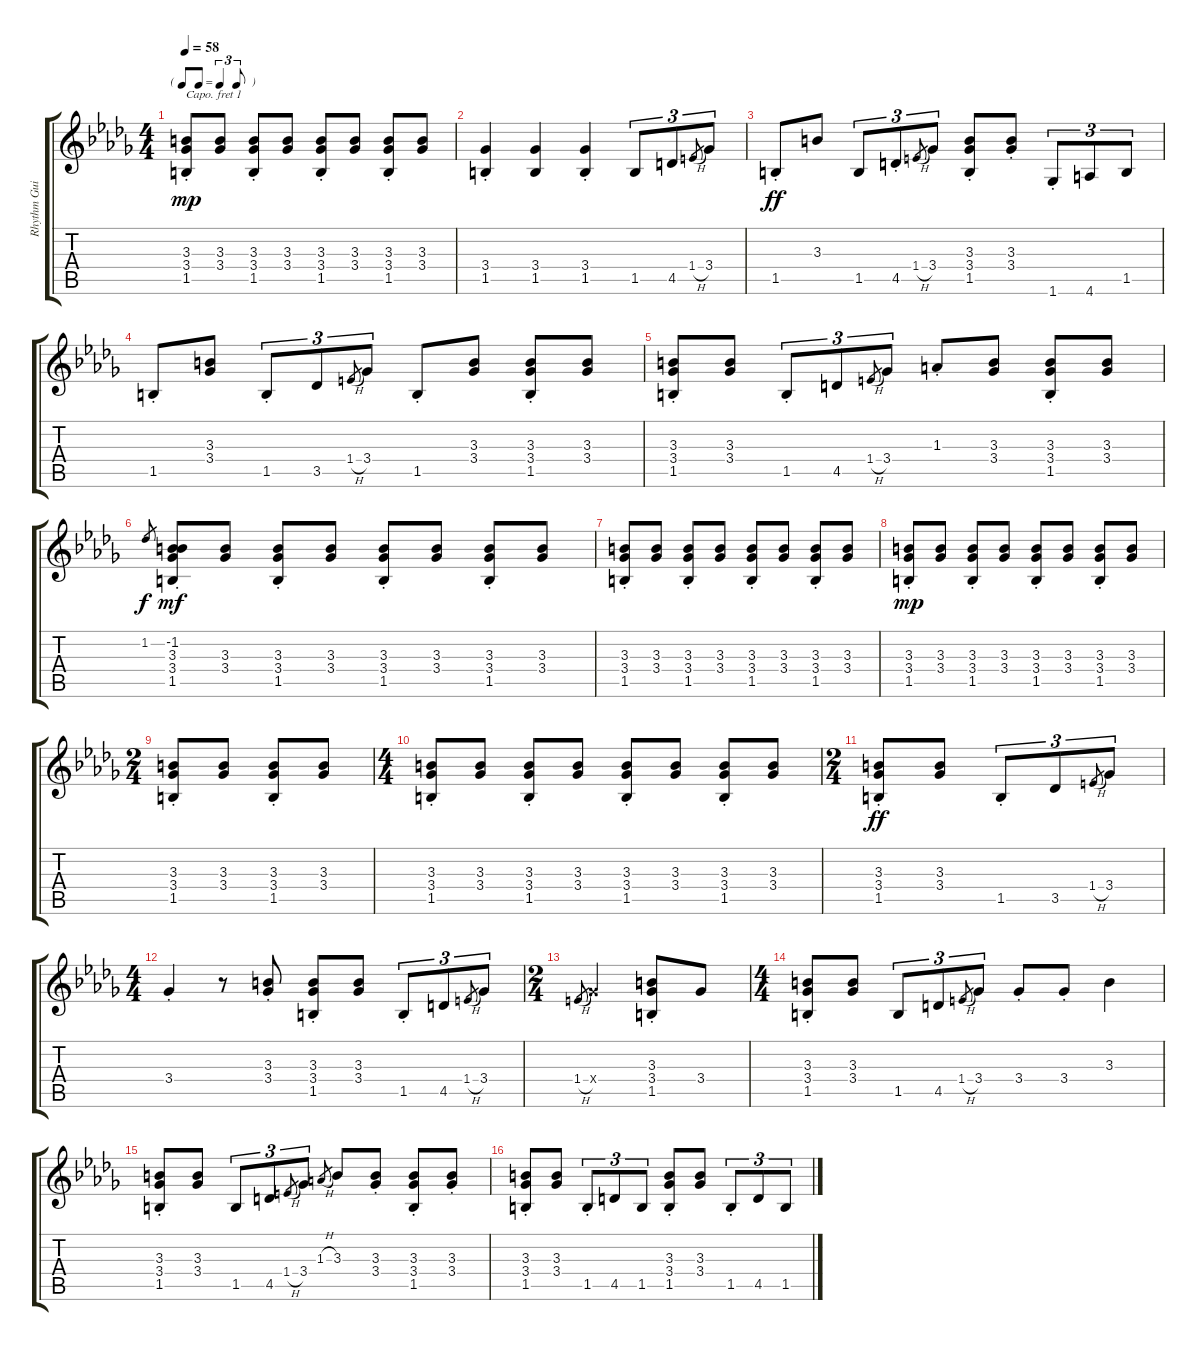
\track ("Rhythm Guitar capo 1st Fret- Std Tuned" "Rhythm Gui") {instrument acousticguitarsteel}
\staff {score tabs}
\capo 1
\tuning (E4 B3 G3 D3 A2 E2) {hide}
\ts (4 4)
\tf triplet8th
\tempo 58
\clef g2
\ks db
(3.3{st} 3.4{st} 1.5{st}).8{dy mp} (3.3 3.4).8 (3.3{st} 3.4{st} 1.5{st}).8 (3.3 3.4).8 (3.3{st} 3.4{st} 1.5{st}).8 (3.3 3.4).8 (3.3{st} 3.4{st} 1.5{st}).8 (3.3 3.4).8 |
(3.4{st} 1.5{st}).4 (3.4 1.5).4 (3.4{st} 1.5{st}).4 1.5.8{tu (3 2)} 4.5.8{tu (3 2)} 1.4{h}.8{gr} 3.4.8{tu (3 2)} |
1.5{st}.8{dy ff} 3.3.8 1.5.8{tu (3 2)} 4.5{st}.8{tu (3 2)} 1.4{h}.8{gr} 3.4.8{tu (3 2)} (3.3{st} 3.4{st} 1.5{st}).8 (3.3{st} 3.4{st}).8 1.6{st}.8{tu (3 2)} 4.6.8{tu (3 2)} 1.5.8{tu (3 2)} |
1.5{st}.8 (3.3 3.4).8 1.5{st}.8{tu (3 2)} 3.5.8{tu (3 2)} 1.4{h}.8{gr} 3.4.8{tu (3 2)} 1.5{st}.8 (3.3 3.4).8 (3.3{st} 3.4{st} 1.5{st}).8 (3.3 3.4).8 |
(3.3{st} 3.4{st} 1.5{st}).8 (3.3 3.4).8 1.5{st}.8{tu (3 2)} 4.5.8{tu (3 2)} 1.4{h}.8{gr} 3.4.8{tu (3 2)} 1.3{st}.8 (3.3 3.4).8 (3.3{st} 3.4{st} 1.5{st}).8 (3.3 3.4).8 |
1.2.8{gr dy f} (-1.2 3.3{st} 3.4{st} 1.5{st}).8{dy mf} (3.3 3.4).8 (3.3{st} 3.4{st} 1.5{st}).8 (3.3 3.4).8 (3.3{st} 3.4{st} 1.5{st}).8 (3.3 3.4).8 (3.3{st} 3.4{st} 1.5{st}).8 (3.3 3.4).8 |
(3.3{st} 3.4{st} 1.5{st}).8 (3.3 3.4).8 (3.3{st} 3.4{st} 1.5{st}).8 (3.3 3.4).8 (3.3{st} 3.4{st} 1.5{st}).8 (3.3 3.4).8 (3.3{st} 3.4{st} 1.5{st}).8 (3.3 3.4).8 |
(3.3{st} 3.4{st} 1.5{st}).8{dy mp} (3.3 3.4).8 (3.3{st} 3.4{st} 1.5{st}).8 (3.3 3.4).8 (3.3{st} 3.4{st} 1.5{st}).8 (3.3 3.4).8 (3.3{st} 3.4{st} 1.5{st}).8 (3.3 3.4).8 |
\ts (2 4)
(3.3{st} 3.4{st} 1.5{st}).8 (3.3 3.4).8 (3.3{st} 3.4{st} 1.5{st}).8 (3.3 3.4).8 |
\ts (4 4)
(3.3{st} 3.4{st} 1.5{st}).8 (3.3 3.4).8 (3.3{st} 3.4{st} 1.5{st}).8 (3.3 3.4).8 (3.3{st} 3.4{st} 1.5{st}).8 (3.3 3.4).8 (3.3{st} 3.4{st} 1.5{st}).8 (3.3 3.4).8 |
\ts (2 4)
(3.3{st} 3.4{st} 1.5{st}).8{dy ff} (3.3 3.4).8 1.5{st}.8{tu (3 2)} 3.5.8{tu (3 2)} 1.4{h}.8{gr} 3.4.8{tu (3 2)} |
\ts (4 4)
3.4{st}.4 r.8 (3.3{st} 3.4{st}).8 (3.3{st} 3.4{st} 1.5{st}).8 (3.3 3.4).8 1.5{st}.8{tu (3 2)} 4.5.8{tu (3 2)} 1.4{h}.8{gr} 3.4.8{tu (3 2)} |
\ts (2 4)
1.4{h}.8{gr} 3.4{x}.4 (3.3{st} 3.4{st} 1.5{st}).8 3.4.8 |
\ts (4 4)
(3.3{st} 3.4{st} 1.5{st}).8 (3.3 3.4).8 1.5.8{tu (3 2)} 4.5.8{tu (3 2)} 1.4{h}.8{gr} 3.4.8{tu (3 2)} 3.4{st}.8 3.4{st}.8 3.3.4 |
(3.3{st} 3.4{st} 1.5{st}).8 (3.3 3.4).8 1.5.8{tu (3 2)} 4.5.8{tu (3 2)} 1.4{h}.8{gr} 3.4.8{tu (3 2)} 1.3{h}.8{gr} 3.3.8 (3.3{st} 3.4{st}).8 (3.3{st} 3.4{st} 1.5{st}).8 (3.3{st} 3.4{st}).8 |
(3.3{st} 3.4{st} 1.5{st}).8 (3.3 3.4).8 1.5{st}.8{tu (3 2)} 4.5.8{tu (3 2)} 1.5.8{tu (3 2)} (3.3{st} 3.4{st} 1.5{st}).8 (3.3 3.4).8 1.5{st}.8{tu (3 2)} 4.5.8{tu (3 2)} 1.5.8{tu (3 2)}
